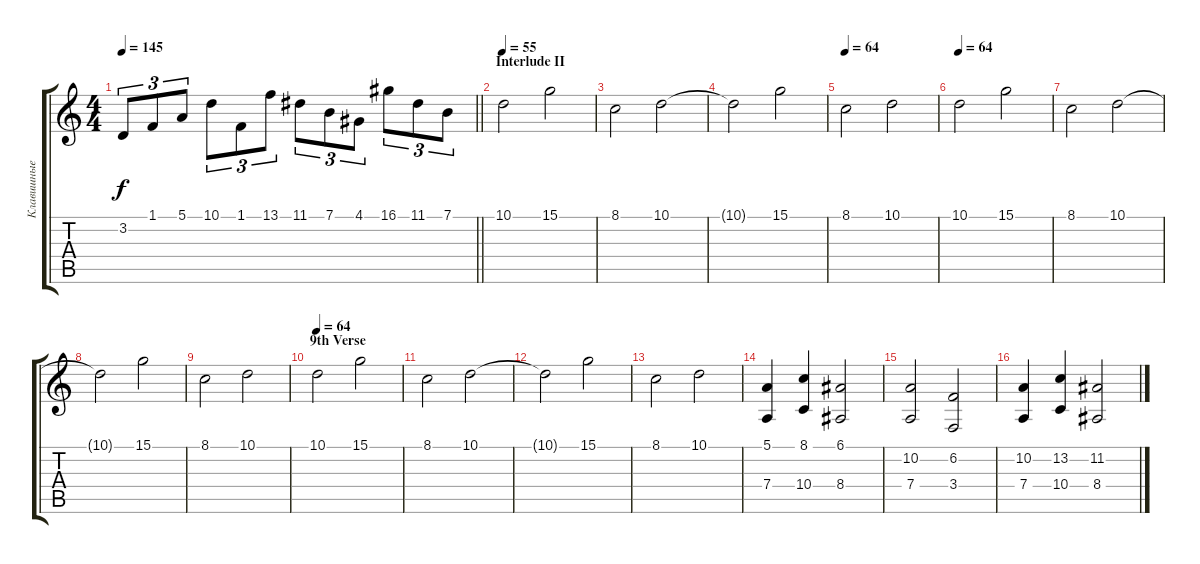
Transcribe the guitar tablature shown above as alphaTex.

\track ("Клавишные" "Клавишные") {instrument musicbox}
\staff {score tabs}
\tuning (E4 B3 G3 D3 A2 E2) {hide}
\ts (4 4)
\tempo 145
\clef g2
\barLineRight lightlight
\ks c
3.2.8{tu (3 2) dy f} 1.1.8{tu (3 2)} 5.1.8{tu (3 2)} 10.1.8{tu (3 2)} 1.1.8{tu (3 2)} 13.1.8{tu (3 2)} 11.1.8{tu (3 2)} 7.1.8{tu (3 2)} 4.1.8{tu (3 2)} 16.1.8{tu (3 2)} 11.1.8{tu (3 2)} 7.1.8{tu (3 2)} |
\section ("" "Interlude II")
\tempo 55
10.1.2{volume 9 balance 8 instrument stringensemble2} 15.1.2 |
8.1.2 10.1.2 |
10.1{t}.2 15.1.2 |
\tempo 64
8.1.2 10.1.2 |
\tempo 64
10.1.2 15.1.2 |
8.1.2 10.1.2 |
10.1{t}.2 15.1.2 |
8.1.2 10.1.2 |
\section ("" "9th Verse")
\tempo 64
10.1.2 15.1.2 |
8.1.2 10.1.2 |
10.1{t}.2 15.1.2 |
8.1.2 10.1.2 |
(5.1 7.4).4 (8.1 10.4).4 (6.1 8.4).2 |
(10.2 7.4).2 (6.2 3.4).2 |
(10.2 7.4).4 (13.2 10.4).4 (11.2 8.4).2
